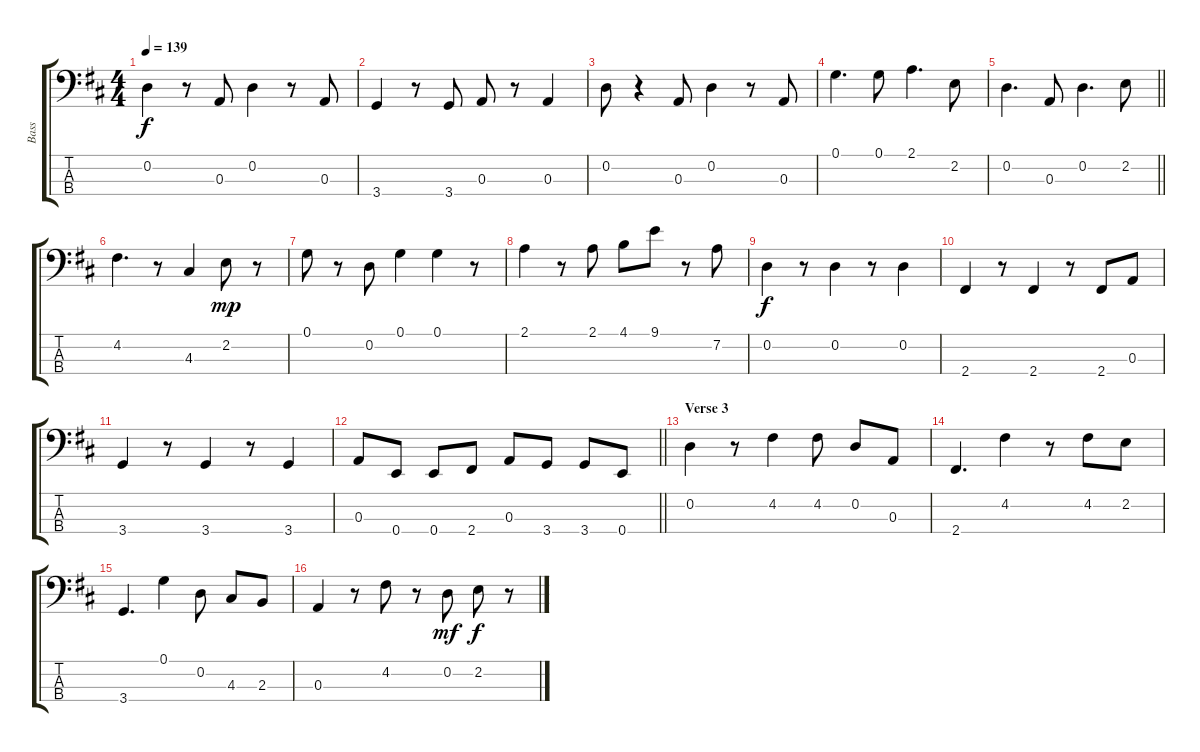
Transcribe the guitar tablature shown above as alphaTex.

\track ("Bass" "Bass") {instrument electricbasspick}
\staff {score tabs}
\tuning (G2 D2 A1 E1) {hide}
\ts (4 4)
\tempo 139
\clef f4
\ks d
0.2.4{dy f} r.8 0.3.8 0.2.4 r.8 0.3.8 |
3.4.4 r.8 3.4.8 0.3.8 r.8 0.3.4 |
0.2.8 r.4 0.3.8 0.2.4 r.8 0.3.8 |
0.1.4{d} 0.1.8 2.1.4{d} 2.2.8 |
\barLineRight lightlight
0.2.4{d} 0.3.8 0.2.4{d} 2.2.8 |
4.2.4{d} r.8 4.3.4 2.2.8{dy mp} r.8 |
0.1.8 r.8 0.2.8 0.1.4 0.1.4 r.8 |
2.1.4 r.8 2.1.8 4.1.8 9.1.8 r.8 7.2.8 |
0.2.4{dy f} r.8 0.2.4 r.8 0.2.4 |
2.4.4 r.8 2.4.4 r.8 2.4.8 0.3.8 |
3.4.4 r.8 3.4.4 r.8 3.4.4 |
\barLineRight lightlight
0.3.8 0.4.8 0.4.8 2.4.8 0.3.8 3.4.8 3.4.8 0.4.8 |
\section ("" "Verse 3")
0.2.4 r.8 4.2.4 4.2.8 0.2.8 0.3.8 |
2.4.4{d} 4.2.4 r.8 4.2.8 2.2.8 |
3.4.4{d} 0.1.4 0.2.8 4.3.8 2.3.8 |
0.3.4 r.8 4.2.8 r.8 0.2.8{dy mf} 2.2.8{dy f} r.8
